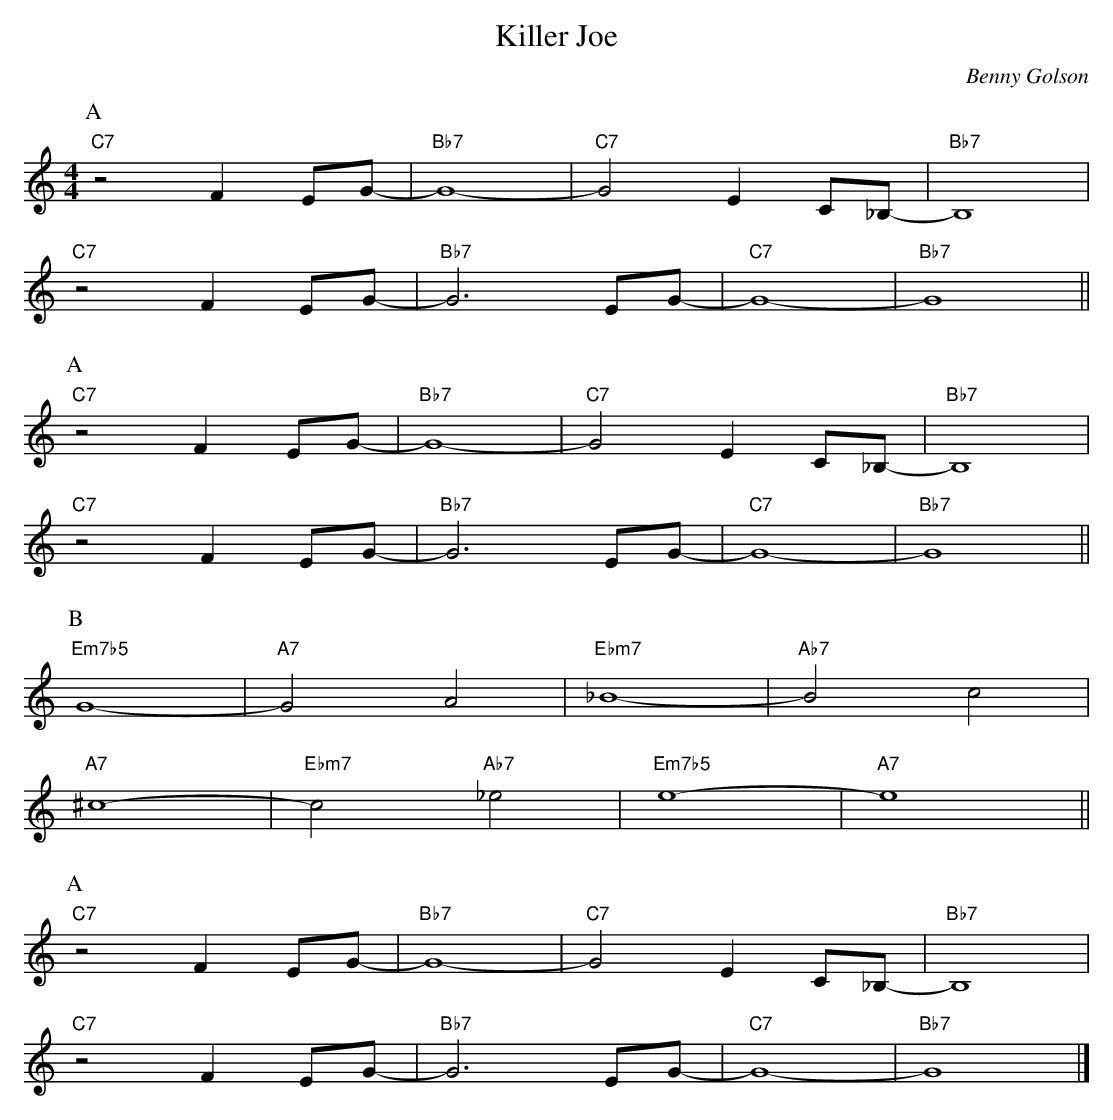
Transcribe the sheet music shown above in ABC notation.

X:1
T: Killer Joe
C:Benny Golson
M:4/4
L:1/4
K:C
P: A
"C7"z2 FE/G/- | "Bb7"G4- | "C7"G2EC/_B,/- | "Bb7"B,4 |
"C7"z2 FE/G/- | "Bb7"G3E/G/- | "C7"G4- | "Bb7"G4 ||
P: A
"C7"z2 FE/G/- | "Bb7"G4- | "C7"G2EC/_B,/- | "Bb7"B,4 |
"C7"z2 FE/G/- | "Bb7"G3E/G/- | "C7"G4- | "Bb7"G4 ||
P: B
"Em7b5"G4- | "A7"G2A2 | "Ebm7"_B4- | "Ab7"B2c2 |
"A7"^c4- | "Ebm7"c2"Ab7"_e2 | "Em7b5"e4- | "A7"e4 ||
P: A
"C7"z2 FE/G/- | "Bb7"G4- | "C7"G2EC/_B,/- | "Bb7"B,4 |
"C7"z2 FE/G/- | "Bb7"G3E/G/- | "C7"G4- | "Bb7"G4 |]
